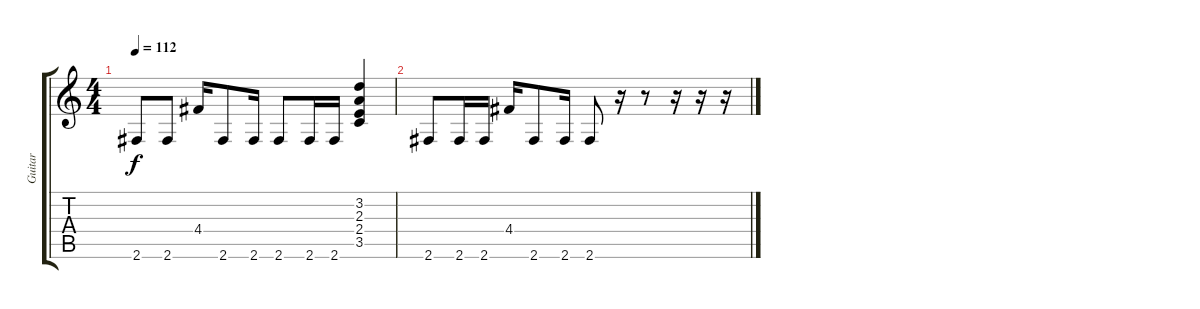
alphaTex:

\track ("Guitar" "Guitar") {instrument overdrivenguitar}
\staff {score tabs}
\tuning (E4 B3 G3 D3 A2 E2) {hide}
\ts (4 4)
\tempo 112
\clef g2
\ks c
2.6.8{dy f} 2.6.8 4.4.16 2.6.8 2.6.16 2.6.8 2.6.16 2.6.16 (3.2 2.3 2.4 3.5).4 |
2.6.8 2.6.16 2.6.16 4.4.16 2.6.8 2.6.16 2.6.8 r.16 r.8 r.16 r.16 r.16
